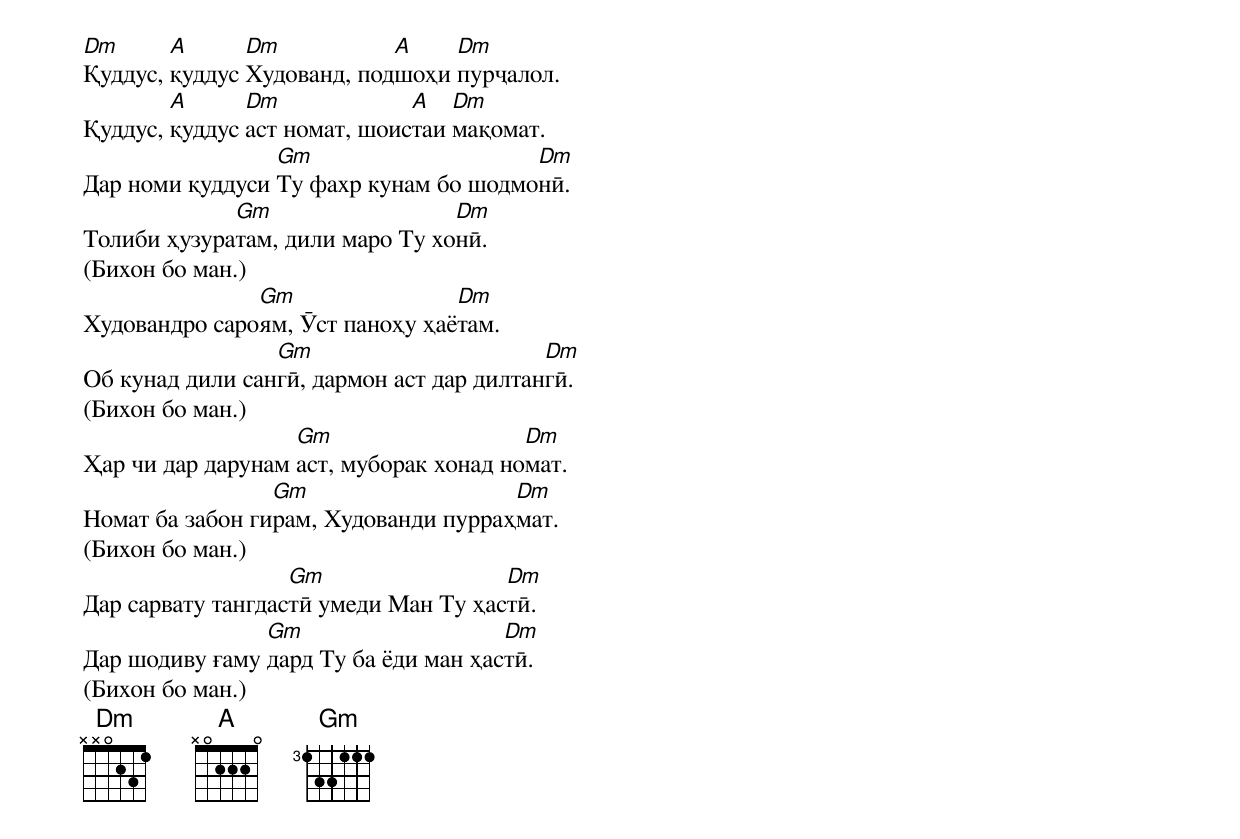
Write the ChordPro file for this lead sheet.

[Dm]Қуддус, [A]қуддус [Dm]Худованд, под[A]шоҳи [Dm]пурҷалол.
Қуддус, [A]қуддус [Dm]аст номат, шоис[A]таи [Dm]мақомат.
Дар номи қуддуси [Gm]Ту фахр кунам бо шодмо[Dm]нӣ.
Толиби ҳузура[Gm]там, дили маро Ту хо[Dm]нӣ.
(Бихон бо ман.)
Худовандро саро[Gm]ям, Ӯст паноҳу ҳаё[Dm]там.
Об кунад дили сан[Gm]гӣ, дармон аст дар дилтан[Dm]гӣ.
(Бихон бо ман.)
Ҳар чи дар дарунам [Gm]аст, муборак хонад но[Dm]мат.
Номат ба забон ги[Gm]рам, Худованди пурраҳ[Dm]мат.
(Бихон бо ман.)
Дар сарвату тангдас[Gm]тӣ умеди Ман Ту ҳас[Dm]тӣ.
Дар шодиву ғаму [Gm]дард Ту ба ёди ман ҳас[Dm]тӣ.
(Бихон бо ман.)
